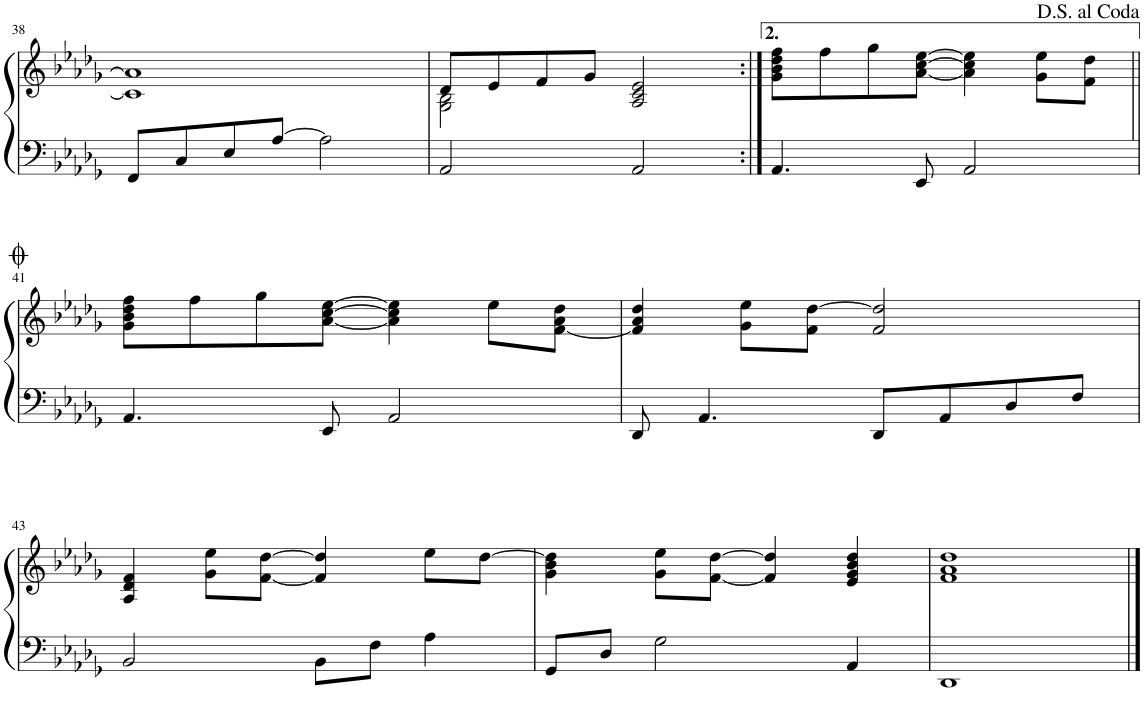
**kern	**kern
*part1	*part1
*staff2	*staff1
*I"Piano	*
*I'Pno	*
!!LO:PB:g=z
*clefF4	*clefG2
*k[b-e-a-d-g-]	*k[b-e-a-d-g-]
*M4/4	*M4/4
=38	=38
8FF/L	1c] 1a-]
8C/	.
8E-/	.
[8A-/J	.
2A-\]	.
=39	=39
*	*^
2AA-/	8d-/L	2G-\ 2B-\
.	8e-/	.
.	8f/	.
.	8g-/J	.
2AA-/	2A-/ 2c/ 2e-/	2ryy
*	*v	*v
=40:|!	=40:|!
4.AA-/	8g-\ 8b-\ 8dd-\ 8ff\L
.	8ff\
.	8gg-\
8EE-/	[8a-\ [8cc\ [8ee-\J
2AA-/	4a-\] 4cc\] 4ee-\]
.	8g-\ 8ee-\L
.	8f\ 8dd-\J
!!LO:LB:g=z
=41||	=41||
4.AA-/	8g-\ 8b-\ 8dd-\ 8ff\L
.	8ff\
.	8gg-\
8EE-/	[8a-\ [8cc\ [8ee-\J
2AA-/	4a-\] 4cc\] 4ee-\]
.	8ee-\L
.	[8f\ 8a-\ 8dd-\J
=42	=42
8DD-/	4f/] 4a-/ 4dd-/
4.AA-/	.
.	8g-\ 8ee-\L
.	8f\ [8dd-\J
8DD-/L	2f/ 2dd-/]
8AA-/	.
8D-/	.
8F/J	.
!!LO:LB:g=z
=43	=43
2BB-/	4A-/ 4d-/ 4f/
.	8g-\ 8ee-\L
.	[8f\ [8dd-\J
8BB-\L	4f/] 4dd-/]
8F\J	.
4A-\	8ee-\L
.	[8dd-\J
=44	=44
8GG-/L	4g-\ 4b-\ 4dd-\]
8D-/J	.
2G-\	8g-\ 8ee-\L
.	[8f\ [8dd-\J
.	4f/] 4dd-/]
4AA-/	4e-/ 4g-/ 4b-/ 4dd-/
=45	=45
1DD-	1f 1a- 1dd-
==	==
*-	*-
